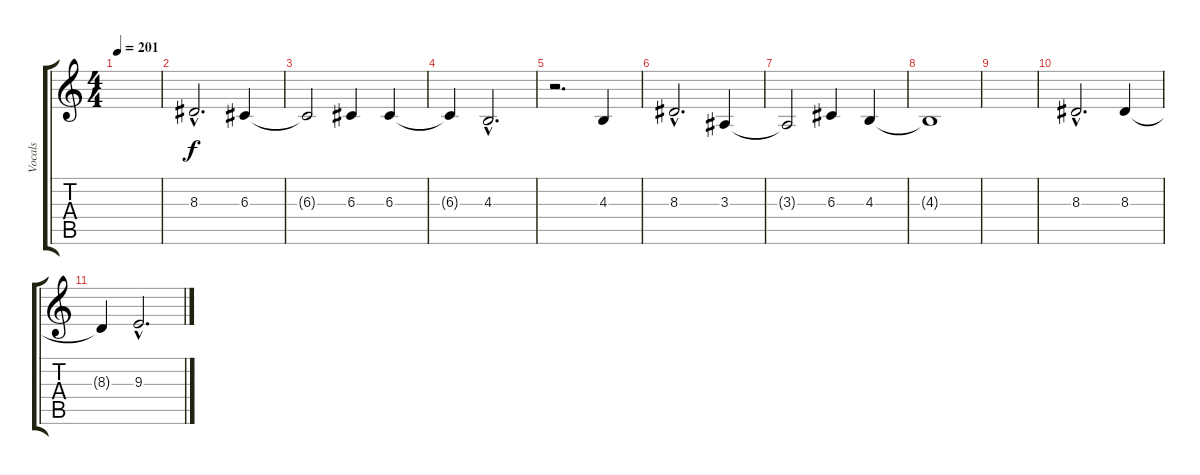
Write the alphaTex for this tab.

\track ("Vocals" "Vocals") {instrument violin}
\staff {score tabs}
\tuning (E4 B3 G3 D3 A2 E2) {hide}
\ts (4 4)
\tempo 201
\clef g2
\ks c
|
8.3{hac}.2{d} 6.3.4 |
6.3{t}.2 6.3.4 6.3.4 |
6.3{t}.4 4.3{hac}.2{d} |
r.2{d} 4.3.4 |
8.3{hac}.2{d} 3.3.4 |
3.3{t}.2 6.3.4 4.3.4 |
4.3{t}.1 |
|
8.3{hac}.2{d} 8.3.4 |
8.3{t}.4 9.3{hac}.2{d}
